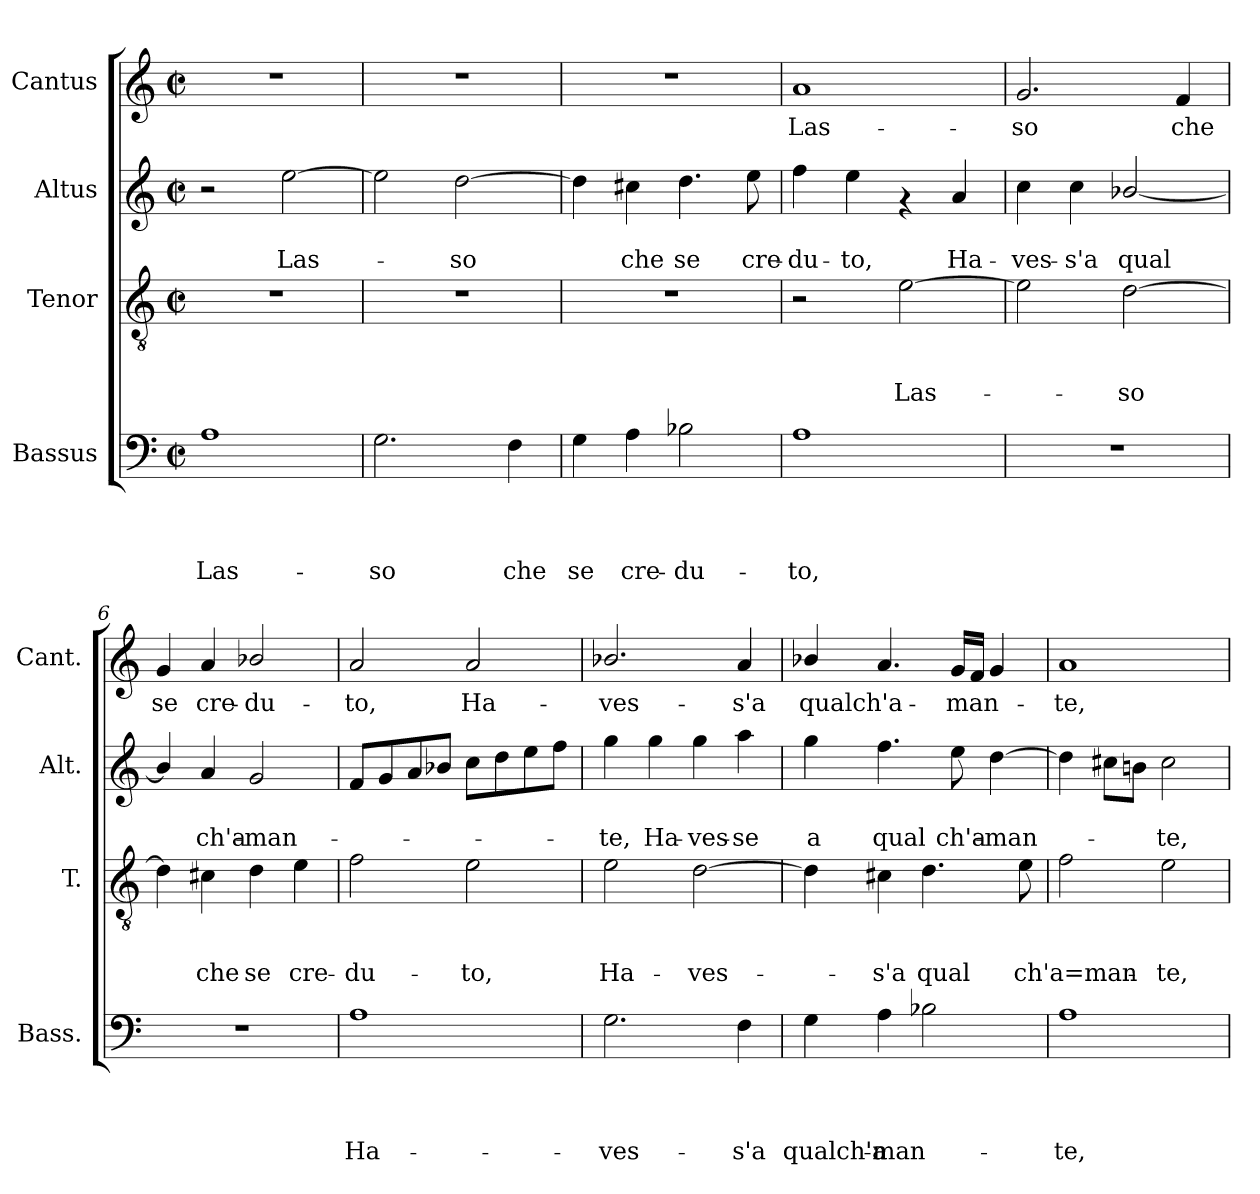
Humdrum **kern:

**kern	**text	**text	**text	**text	**kern	**text	**text	**text	**kern	**text	**text	**kern	**text
*part4	*part4	*part4	*part4	*part4	*part3	*part3	*part3	*part3	*part2	*part2	*part2	*part1	*part1
*staff4	*staff4	*staff4	*staff4	*staff4	*staff3	*staff3	*staff3	*staff3	*staff2	*staff2	*staff2	*staff1	*staff1
*I"Bassus	*	*	*	*	*I"Tenor	*	*	*	*I"Altus	*	*	*I"Cantus	*
*I'Bass.	*	*	*	*	*I'T.	*	*	*	*I'Alt.	*	*	*I'Cant.	*
*clefF4	*	*	*	*	*clefGv2	*	*	*	*clefG2	*	*	*clefG2	*
*k[]	*	*	*	*	*k[]	*	*	*	*k[]	*	*	*k[]	*
*C:	*	*	*	*	*C:	*	*	*	*C:	*	*	*C:	*
*M2/2	*	*	*	*	*M2/2	*	*	*	*M2/2	*	*	*M2/2	*
*met(c|)	*	*	*	*	*met(c|)	*	*	*	*met(c|)	*	*	*met(c|)	*
=1	=1	=1	=1	=1	=1	=1	=1	=1	=1	=1	=1	=1	=1
!	!	!	!	!LO:LY:b	!	!	!	!	!	!	!	!	!
1A	.	.	.	Las-	1r	.	.	.	2r	.	.	1r	.
!	!	!	!	!	!	!	!	!	!	!	!LO:LY:b	!	!
.	.	.	.	.	.	.	.	.	[>2ee\	.	Las-	.	.
=2	=2	=2	=2	=2	=2	=2	=2	=2	=2	=2	=2	=2	=2
!	!	!	!	!LO:LY:b	!	!	!	!	!	!	!	!	!
2.G\	.	.	.	-so	1r	.	.	.	2ee\]	.	.	1r	.
!	!	!	!	!	!	!	!	!	!	!	!LO:LY:b	!	!
.	.	.	.	.	.	.	.	.	[>2dd\	.	-so	.	.
!	!	!	!	!LO:LY:b	!	!	!	!	!	!	!	!	!
4F\	.	.	.	che	.	.	.	.	.	.	.	.	.
=3	=3	=3	=3	=3	=3	=3	=3	=3	=3	=3	=3	=3	=3
!	!	!	!	!LO:LY:b	!	!	!	!	!	!	!	!	!
4G\	.	.	.	se	1r	.	.	.	4dd\]	.	.	1r	.
!	!	!	!	!LO:LY:b	!	!	!	!	!	!	!LO:LY:b	!	!
4A\	.	.	.	cre-	.	.	.	.	4cc#X\	.	che	.	.
!	!	!	!	!LO:LY:b	!	!	!	!	!	!	!LO:LY:b	!	!
2B-X\	.	.	.	-du-	.	.	.	.	4.dd\	.	se	.	.
!	!	!	!	!	!	!	!	!	!	!	!LO:LY:b	!	!
.	.	.	.	.	.	.	.	.	8ee\	.	cre-	.	.
=4	=4	=4	=4	=4	=4	=4	=4	=4	=4	=4	=4	=4	=4
!	!	!	!	!LO:LY:b	!	!	!	!	!	!	!LO:LY:b	!	!LO:LY:b
1A	.	.	.	-to,	2r	.	.	.	4ff\	.	-du-	1a	Las-
!	!	!	!	!	!	!	!	!	!	!	!LO:LY:b	!	!
.	.	.	.	.	.	.	.	.	4ee\	.	-to,	.	.
!	!	!	!	!	!	!	!	!LO:LY:b	!	!	!	!	!
.	.	.	.	.	[>2e\	.	.	Las-	4rf	.	.	.	.
!	!	!	!	!	!	!	!	!	!	!	!LO:LY:b	!	!
.	.	.	.	.	.	.	.	.	4a/	.	Ha-	.	.
=5	=5	=5	=5	=5	=5	=5	=5	=5	=5	=5	=5	=5	=5
!	!	!	!	!	!	!	!	!	!	!	!LO:LY:b	!	!LO:LY:b
1r	.	.	.	.	2e\]	.	.	.	4cc\	.	-ves-	2.g/	-so
!	!	!	!	!	!	!	!	!	!	!	!LO:LY:b	!	!
.	.	.	.	.	.	.	.	.	4cc\	.	-s'a	.	.
!	!	!	!	!	!	!	!	!LO:LY:b	!	!	!LO:LY:b	!	!
.	.	.	.	.	[<2d\	.	.	-so	[<2b-X/	.	qual	.	.
!	!	!	!	!	!	!	!	!	!	!	!	!	!LO:LY:b
.	.	.	.	.	.	.	.	.	.	.	.	4f/	che
!!LO:LB:g=z
=6	=6	=6	=6	=6	=6	=6	=6	=6	=6	=6	=6	=6	=6
!	!	!	!	!	!	!	!	!	!	!	!	!	!LO:LY:b
1r	.	.	.	.	4d\]	.	.	.	4b-/]	.	.	4g/	se
!	!	!	!	!	!	!	!	!LO:LY:b	!	!	!LO:LY:b	!	!LO:LY:b
.	.	.	.	.	4c#X\	.	.	che	4a/	.	ch'a-	4a/	cre-
!	!	!	!	!	!	!	!	!LO:LY:b	!	!	!LO:LY:b	!	!LO:LY:b
.	.	.	.	.	4d\	.	.	se	2g/	.	-man-	2b-X/	-du-
!	!	!	!	!	!	!	!	!LO:LY:b	!	!	!	!	!
.	.	.	.	.	4e\	.	.	cre-	.	.	.	.	.
=7	=7	=7	=7	=7	=7	=7	=7	=7	=7	=7	=7	=7	=7
!	!	!	!	!LO:LY:b	!	!	!	!LO:LY:b	!	!	!	!	!LO:LY:b
1A	.	.	.	Ha-	2f\	.	.	-du-	8f/L	.	.	2a/	-to,
.	.	.	.	.	.	.	.	.	8g/	.	.	.	.
.	.	.	.	.	.	.	.	.	8a/	.	.	.	.
.	.	.	.	.	.	.	.	.	8b-X/J	.	.	.	.
!	!	!	!	!	!	!	!	!LO:LY:b	!	!	!	!	!LO:LY:b
.	.	.	.	.	2e\	.	.	-to,	8cc\L	.	.	2a/	Ha-
.	.	.	.	.	.	.	.	.	8dd\	.	.	.	.
.	.	.	.	.	.	.	.	.	8ee\	.	.	.	.
.	.	.	.	.	.	.	.	.	8ff\J	.	.	.	.
=8	=8	=8	=8	=8	=8	=8	=8	=8	=8	=8	=8	=8	=8
!	!	!	!	!LO:LY:b	!	!	!	!LO:LY:b	!	!	!LO:LY:b	!	!LO:LY:b
2.G\	.	.	.	-ves-	2e\	.	.	Ha-	4gg\	.	-te,	2.b-X/	-ves-
!	!	!	!	!	!	!	!	!	!	!	!LO:LY:b	!	!
.	.	.	.	.	.	.	.	.	4gg\	.	Ha-	.	.
!	!	!	!	!	!	!	!	!LO:LY:b	!	!	!LO:LY:b	!	!
.	.	.	.	.	[>2d\	.	.	-ves-	4gg\	.	-ves-	.	.
!	!	!	!	!LO:LY:b	!	!	!	!	!	!	!LO:LY:b	!	!LO:LY:b
4F\	.	.	.	-s'a	.	.	.	.	4aa\	.	-se	4a/	-s'a
=9	=9	=9	=9	=9	=9	=9	=9	=9	=9	=9	=9	=9	=9
!	!	!	!	!LO:LY:b	!	!	!	!	!	!	!LO:LY:b	!	!LO:LY:b
4G\	.	.	.	qualch'a-	4d\]	.	.	.	4gg\	.	a	4b-X/	qualch'a-
!	!	!	!	!LO:LY:b	!	!	!	!LO:LY:b	!	!	!LO:LY:b	!	!
4A\	.	.	.	-man-	4c#X\	.	.	-s'a	4.ff\	.	qual	4.a/	.
!	!	!	!	!	!	!	!	!LO:LY:b	!	!	!	!	!
2B-X\	.	.	.	.	4.d\	.	.	qual	.	.	.	.	.
!	!	!	!	!	!	!	!	!	!	!	!LO:LY:b	!	!LO:LY:b
.	.	.	.	.	.	.	.	.	8ee\	.	ch'a-	16g/LL	-man-
.	.	.	.	.	.	.	.	.	.	.	.	16f/JJ	.
!	!	!	!	!	!	!	!	!	!	!	!LO:LY:b	!	!
.	.	.	.	.	.	.	.	.	[>4dd\	.	-man-	4g/	.
!	!	!	!	!	!	!	!	!LO:LY:b	!	!	!	!	!
.	.	.	.	.	8e\	.	.	ch'a=man-	.	.	.	.	.
=10	=10	=10	=10	=10	=10	=10	=10	=10	=10	=10	=10	=10	=10
!	!	!	!	!LO:LY:b	!	!	!	!	!	!	!	!	!LO:LY:b
1A	.	.	.	-te,	2f\	.	.	.	4dd\]	.	.	1a	-te,
.	.	.	.	.	.	.	.	.	8cc#X\L	.	.	.	.
.	.	.	.	.	.	.	.	.	8bn\J	.	.	.	.
!	!	!	!	!	!	!	!	!LO:LY:b	!	!	!LO:LY:b	!	!
.	.	.	.	.	2e\	.	.	-te,	2cc#\	.	-te,	.	.
=	=	=	=	=	=	=	=	=	=	=	=	=	=
*-	*-	*-	*-	*-	*-	*-	*-	*-	*-	*-	*-	*-	*-
